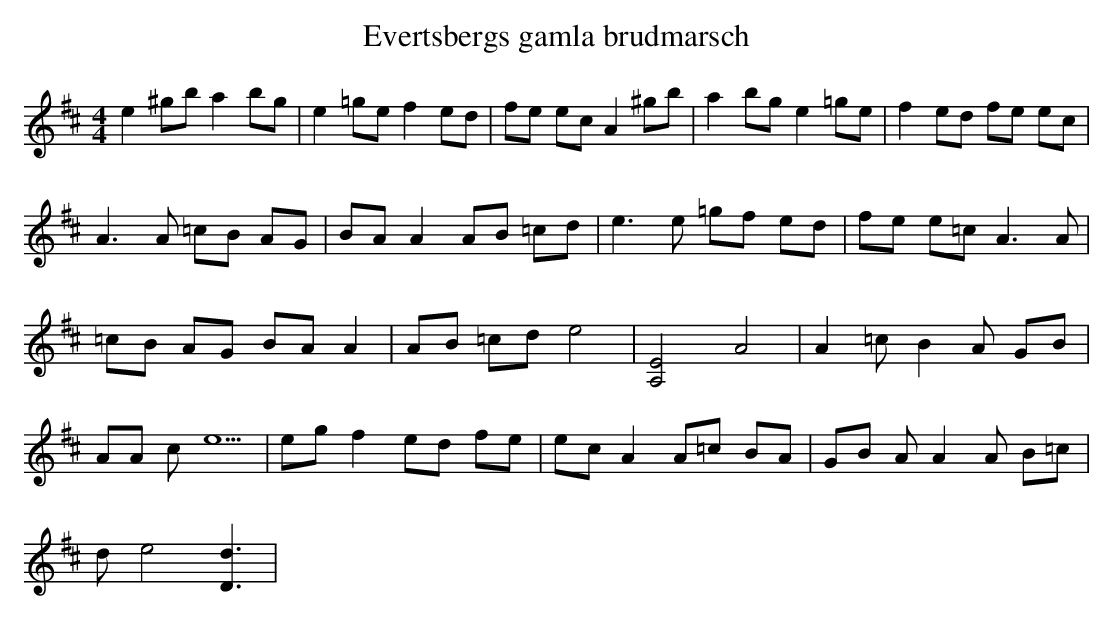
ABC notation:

X:1
T: Evertsbergs gamla brudmarsch
M: 4/4
L: 1/16
K: D
e4 ^g2b2 a4 b2g2 | e4 =g2e2 f4 e2d2 | f2e2 e2c2 A4 ^g2b2 | a4 b2g2 e4 =g2e2 | f4 e2d2 f2e2 e2c2 |
A4>A4 =c2B2 A2G2 | B2A2 A4 A2B2 =c2d2 | e4>e4 =g2f2 e2d2 | f2e2 e2=c4< A4A2 |
=c2B2 A2G2 B2A2 A4 | A2B2 =c2d2 e8 | [A,8E8] A8 | A4 =c2B4A2 G2B2 |
A2A2 c2e10 | e2g2 f4 e2d2 f2e2 | e2c2 A4 A2=c2 B2A2 | G2B2 A2A4A2 B2=c2 |
d2e8[D6d6] |
